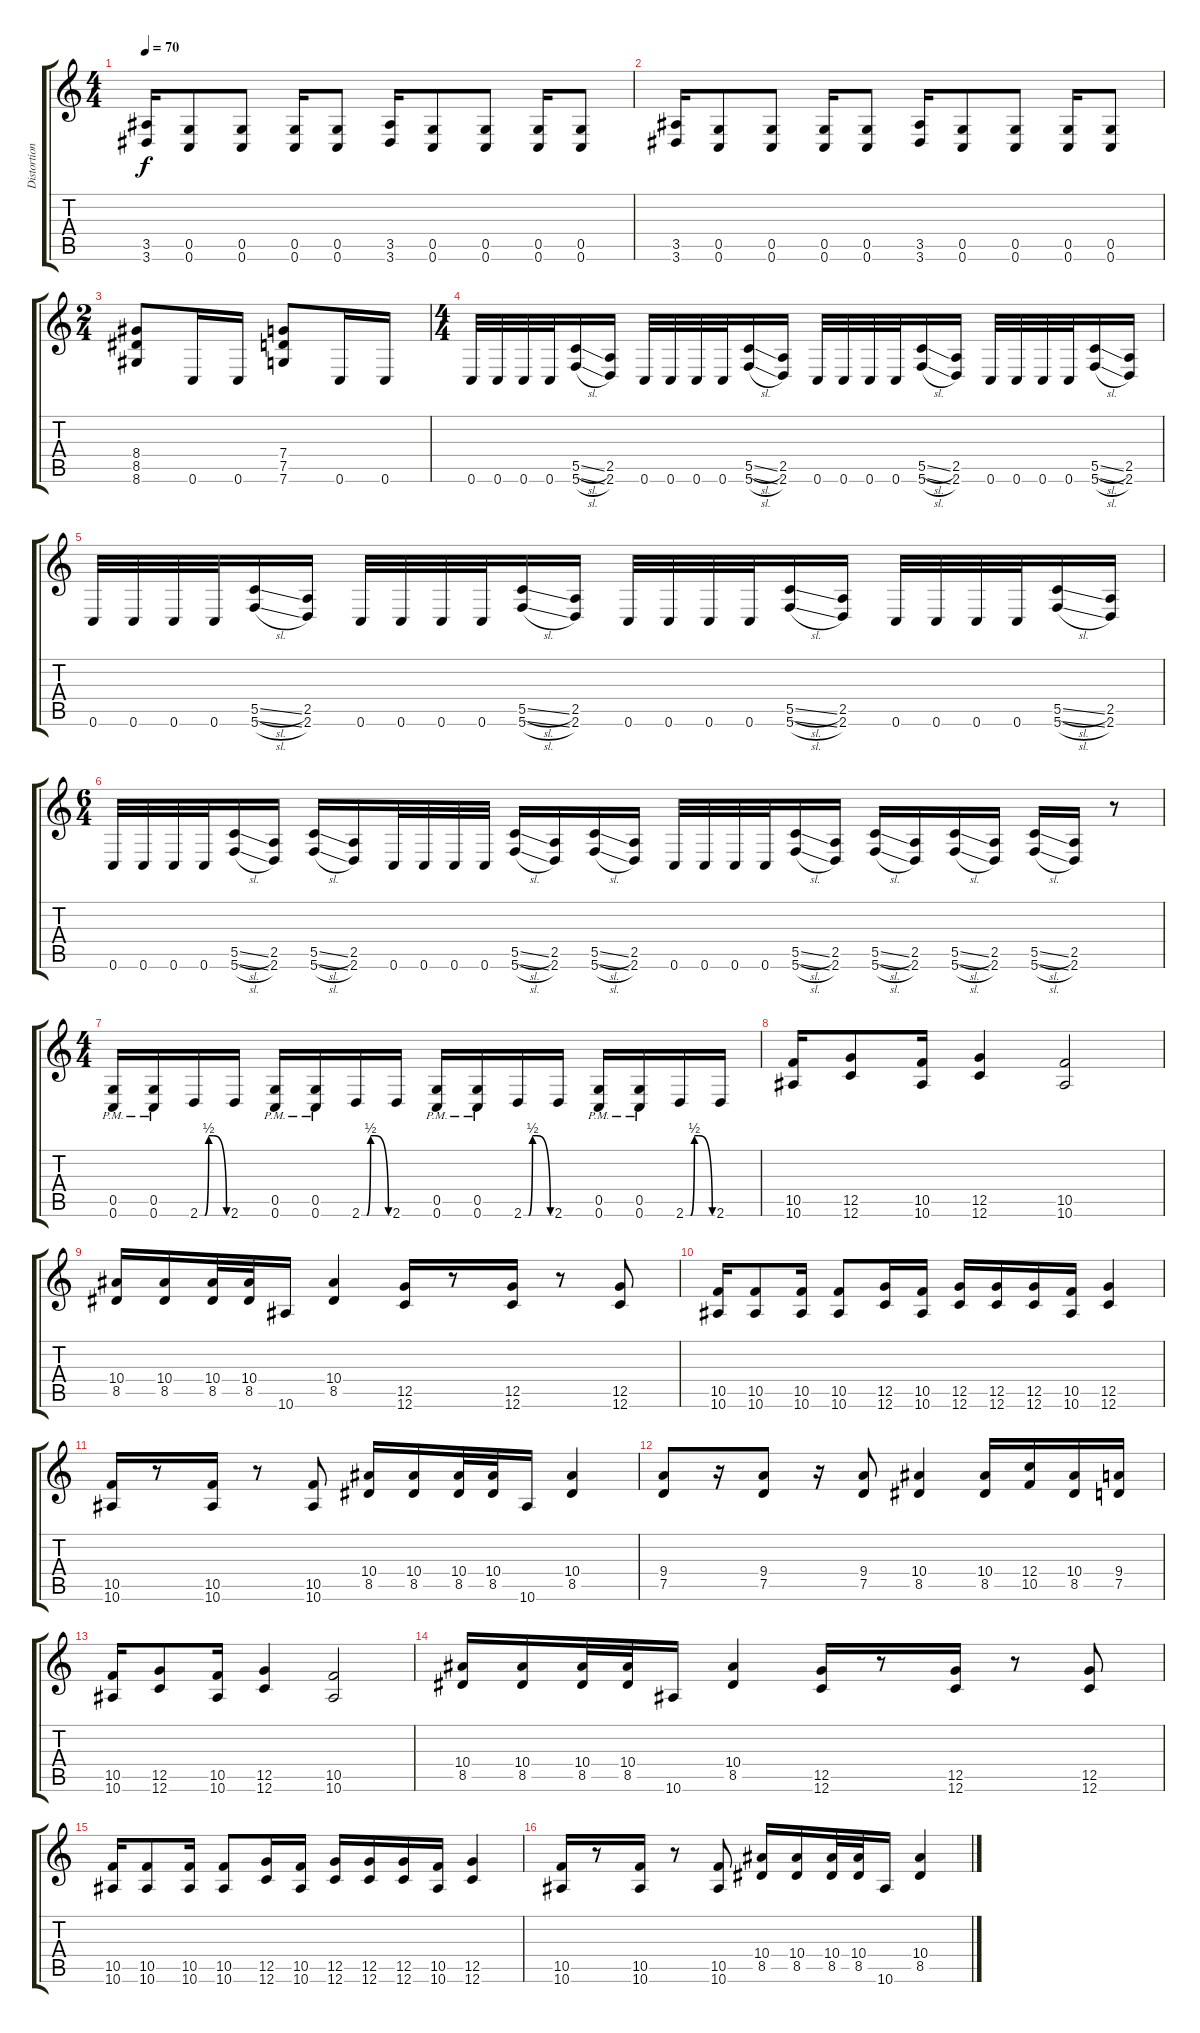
\track ("Distortion 1" "Distortion") {instrument distortionguitar}
\staff {score tabs}
\tuning (D4 A3 F3 C3 G2 C2) {hide}
\ts (4 4)
\tempo 70
\clef g2
\ks c
(3.5 3.6).16{dy f} (0.5 0.6).8 (0.5 0.6).8 (0.5 0.6).16 (0.5 0.6).8 (3.5 3.6).16 (0.5 0.6).8 (0.5 0.6).8 (0.5 0.6).16 (0.5 0.6).8 |
(3.5 3.6).16 (0.5 0.6).8 (0.5 0.6).8 (0.5 0.6).16 (0.5 0.6).8 (3.5 3.6).16 (0.5 0.6).8 (0.5 0.6).8 (0.5 0.6).16 (0.5 0.6).8 |
\ts (2 4)
(8.4 8.5 8.6).8 0.6.16 0.6.16 (7.4 7.5 7.6).8 0.6.16 0.6.16 |
\ts (4 4)
0.6.32 0.6.32 0.6.32 0.6.32 (5.5{sl} 5.6{sl}).16 (2.5 2.6).16 0.6.32 0.6.32 0.6.32 0.6.32 (5.5{sl} 5.6{sl}).16 (2.5 2.6).16 0.6.32 0.6.32 0.6.32 0.6.32 (5.5{sl} 5.6{sl}).16 (2.5 2.6).16 0.6.32 0.6.32 0.6.32 0.6.32 (5.5{sl} 5.6{sl}).16 (2.5 2.6).16 |
0.6.32 0.6.32 0.6.32 0.6.32 (5.5{sl} 5.6{sl}).16 (2.5 2.6).16 0.6.32 0.6.32 0.6.32 0.6.32 (5.5{sl} 5.6{sl}).16 (2.5 2.6).16 0.6.32 0.6.32 0.6.32 0.6.32 (5.5{sl} 5.6{sl}).16 (2.5 2.6).16 0.6.32 0.6.32 0.6.32 0.6.32 (5.5{sl} 5.6{sl}).16 (2.5 2.6).16 |
\ts (6 4)
0.6.32 0.6.32 0.6.32 0.6.32 (5.5{sl} 5.6{sl}).16 (2.5 2.6).16 (5.5{sl} 5.6{sl}).16 (2.5 2.6).16 0.6.32 0.6.32 0.6.32 0.6.32 (5.5{sl} 5.6{sl}).16 (2.5 2.6).16 (5.5{sl} 5.6{sl}).16 (2.5 2.6).16 0.6.32 0.6.32 0.6.32 0.6.32 (5.5{sl} 5.6{sl}).16 (2.5 2.6).16 (5.5{sl} 5.6{sl}).16 (2.5 2.6).16 (5.5{sl} 5.6{sl}).16 (2.5 2.6).16 (5.5{sl} 5.6{sl}).16 (2.5 2.6).16 r.8 |
\ts (4 4)
(0.5{pm} 0.6{pm}).16 (0.5{pm} 0.6{pm}).16 2.6{be (custom 0 0 11 0 20 2 30 2 60 0)}.16 2.6.16 (0.5{pm} 0.6{pm}).16 (0.5{pm} 0.6{pm}).16 2.6{be (custom 0 0 9 0 11 0 20 2 30 2 60 0)}.16 2.6.16 (0.5{pm} 0.6{pm}).16 (0.5{pm} 0.6{pm}).16 2.6{be (custom 0 0 5 0 9 0 11 0 20 2 30 2 60 0)}.16 2.6.16 (0.5{pm} 0.6{pm}).16 (0.5{pm} 0.6{pm}).16 2.6{be (custom 0 0 9 0 11 0 20 2 30 2 60 0)}.16 2.6.16 |
(10.5 10.6).16 (12.5 12.6).8 (10.5 10.6).16 (12.5 12.6).4 (10.5 10.6).2 |
(10.4 8.5).16 (10.4 8.5).16 (10.4 8.5).32 (10.4 8.5).32 10.6.16 (10.4 8.5).4 (12.5 12.6).16 r.8 (12.5 12.6).16 r.8 (12.5 12.6).8 |
(10.5 10.6).16 (10.5 10.6).8 (10.5 10.6).16 (10.5 10.6).8 (12.5 12.6).16 (10.5 10.6).16 (12.5 12.6).16 (12.5 12.6).16 (12.5 12.6).16 (10.5 10.6).16 (12.5 12.6).4 |
(10.5 10.6).16 r.8 (10.5 10.6).16 r.8 (10.5 10.6).8 (10.4 8.5).16 (10.4 8.5).16 (10.4 8.5).32 (10.4 8.5).32 10.6.16 (10.4 8.5).4 |
(9.4 7.5).8 r.16 (9.4 7.5).8 r.16 (9.4 7.5).8 (10.4 8.5).4 (10.4 8.5).16 (12.4 10.5).16 (10.4 8.5).16 (9.4 7.5).16 |
(10.5 10.6).16 (12.5 12.6).8 (10.5 10.6).16 (12.5 12.6).4 (10.5 10.6).2 |
(10.4 8.5).16 (10.4 8.5).16 (10.4 8.5).32 (10.4 8.5).32 10.6.16 (10.4 8.5).4 (12.5 12.6).16 r.8 (12.5 12.6).16 r.8 (12.5 12.6).8 |
(10.5 10.6).16 (10.5 10.6).8 (10.5 10.6).16 (10.5 10.6).8 (12.5 12.6).16 (10.5 10.6).16 (12.5 12.6).16 (12.5 12.6).16 (12.5 12.6).16 (10.5 10.6).16 (12.5 12.6).4 |
(10.5 10.6).16 r.8 (10.5 10.6).16 r.8 (10.5 10.6).8 (10.4 8.5).16 (10.4 8.5).16 (10.4 8.5).32 (10.4 8.5).32 10.6.16 (10.4 8.5).4
